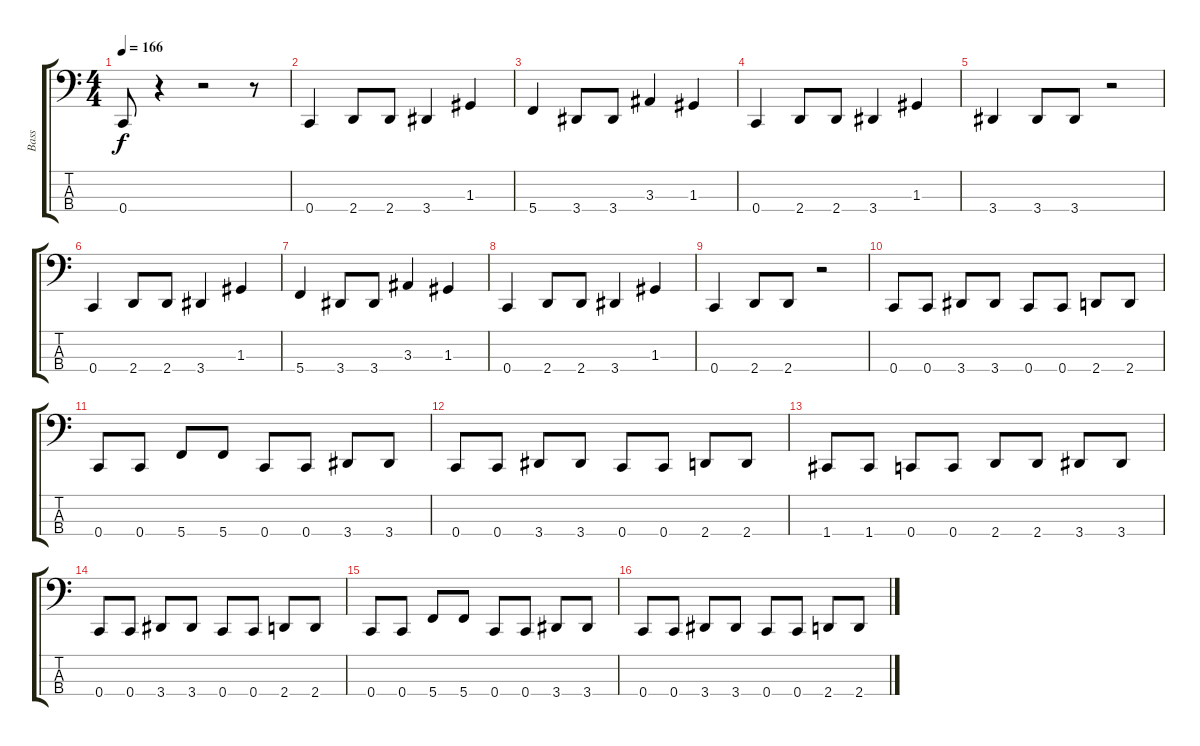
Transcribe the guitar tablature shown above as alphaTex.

\track ("Bass" "Bass") {instrument electricbasspick}
\staff {score tabs}
\tuning (F2 C2 G1 C1) {hide}
\ts (4 4)
\tempo 166
\clef f4
\ks c
0.4.8{dy f} r.4 r.2 r.8 |
0.4.4 2.4.8 2.4.8 3.4.4 1.3.4 |
5.4.4 3.4.8 3.4.8 3.3.4 1.3.4 |
0.4.4 2.4.8 2.4.8 3.4.4 1.3.4 |
3.4.4 3.4.8 3.4.8 r.2 |
0.4.4 2.4.8 2.4.8 3.4.4 1.3.4 |
5.4.4 3.4.8 3.4.8 3.3.4 1.3.4 |
0.4.4 2.4.8 2.4.8 3.4.4 1.3.4 |
0.4.4 2.4.8 2.4.8 r.2 |
0.4.8 0.4.8 3.4.8 3.4.8 0.4.8 0.4.8 2.4.8 2.4.8 |
0.4.8 0.4.8 5.4.8 5.4.8 0.4.8 0.4.8 3.4.8 3.4.8 |
0.4.8 0.4.8 3.4.8 3.4.8 0.4.8 0.4.8 2.4.8 2.4.8 |
1.4.8 1.4.8 0.4.8 0.4.8 2.4.8 2.4.8 3.4.8 3.4.8 |
0.4.8 0.4.8 3.4.8 3.4.8 0.4.8 0.4.8 2.4.8 2.4.8 |
0.4.8 0.4.8 5.4.8 5.4.8 0.4.8 0.4.8 3.4.8 3.4.8 |
0.4.8 0.4.8 3.4.8 3.4.8 0.4.8 0.4.8 2.4.8 2.4.8
